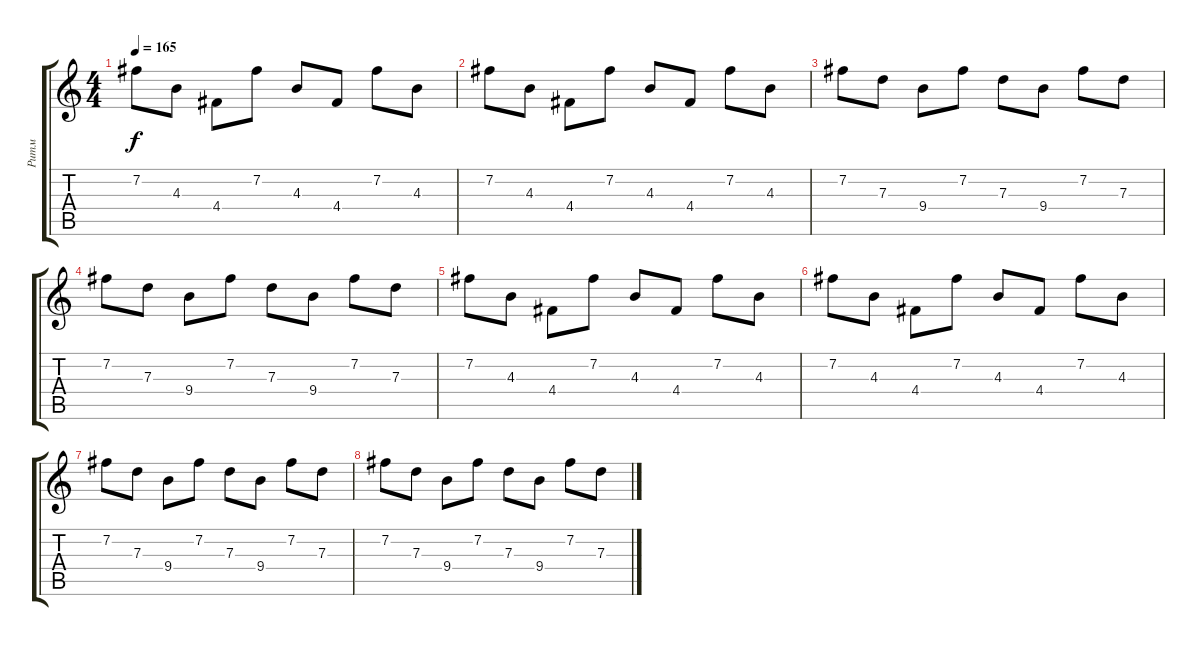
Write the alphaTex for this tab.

\track ("Ритм" "Ритм") {instrument electricguitarclean}
\staff {score tabs}
\tuning (E4 B3 G3 D3 A2 E2) {hide}
\ts (4 4)
\tempo 165
\clef g2
\ks c
7.2.8{dy f} 4.3.8 4.4.8 7.2.8 4.3.8 4.4.8 7.2.8 4.3.8 |
7.2.8 4.3.8 4.4.8 7.2.8 4.3.8 4.4.8 7.2.8 4.3.8 |
7.2.8 7.3.8 9.4.8 7.2.8 7.3.8 9.4.8 7.2.8 7.3.8 |
7.2.8 7.3.8 9.4.8 7.2.8 7.3.8 9.4.8 7.2.8 7.3.8 |
7.2.8 4.3.8 4.4.8 7.2.8 4.3.8 4.4.8 7.2.8 4.3.8 |
7.2.8 4.3.8 4.4.8 7.2.8 4.3.8 4.4.8 7.2.8 4.3.8 |
7.2.8 7.3.8 9.4.8 7.2.8 7.3.8 9.4.8 7.2.8 7.3.8 |
7.2.8 7.3.8 9.4.8 7.2.8 7.3.8 9.4.8 7.2.8 7.3.8
